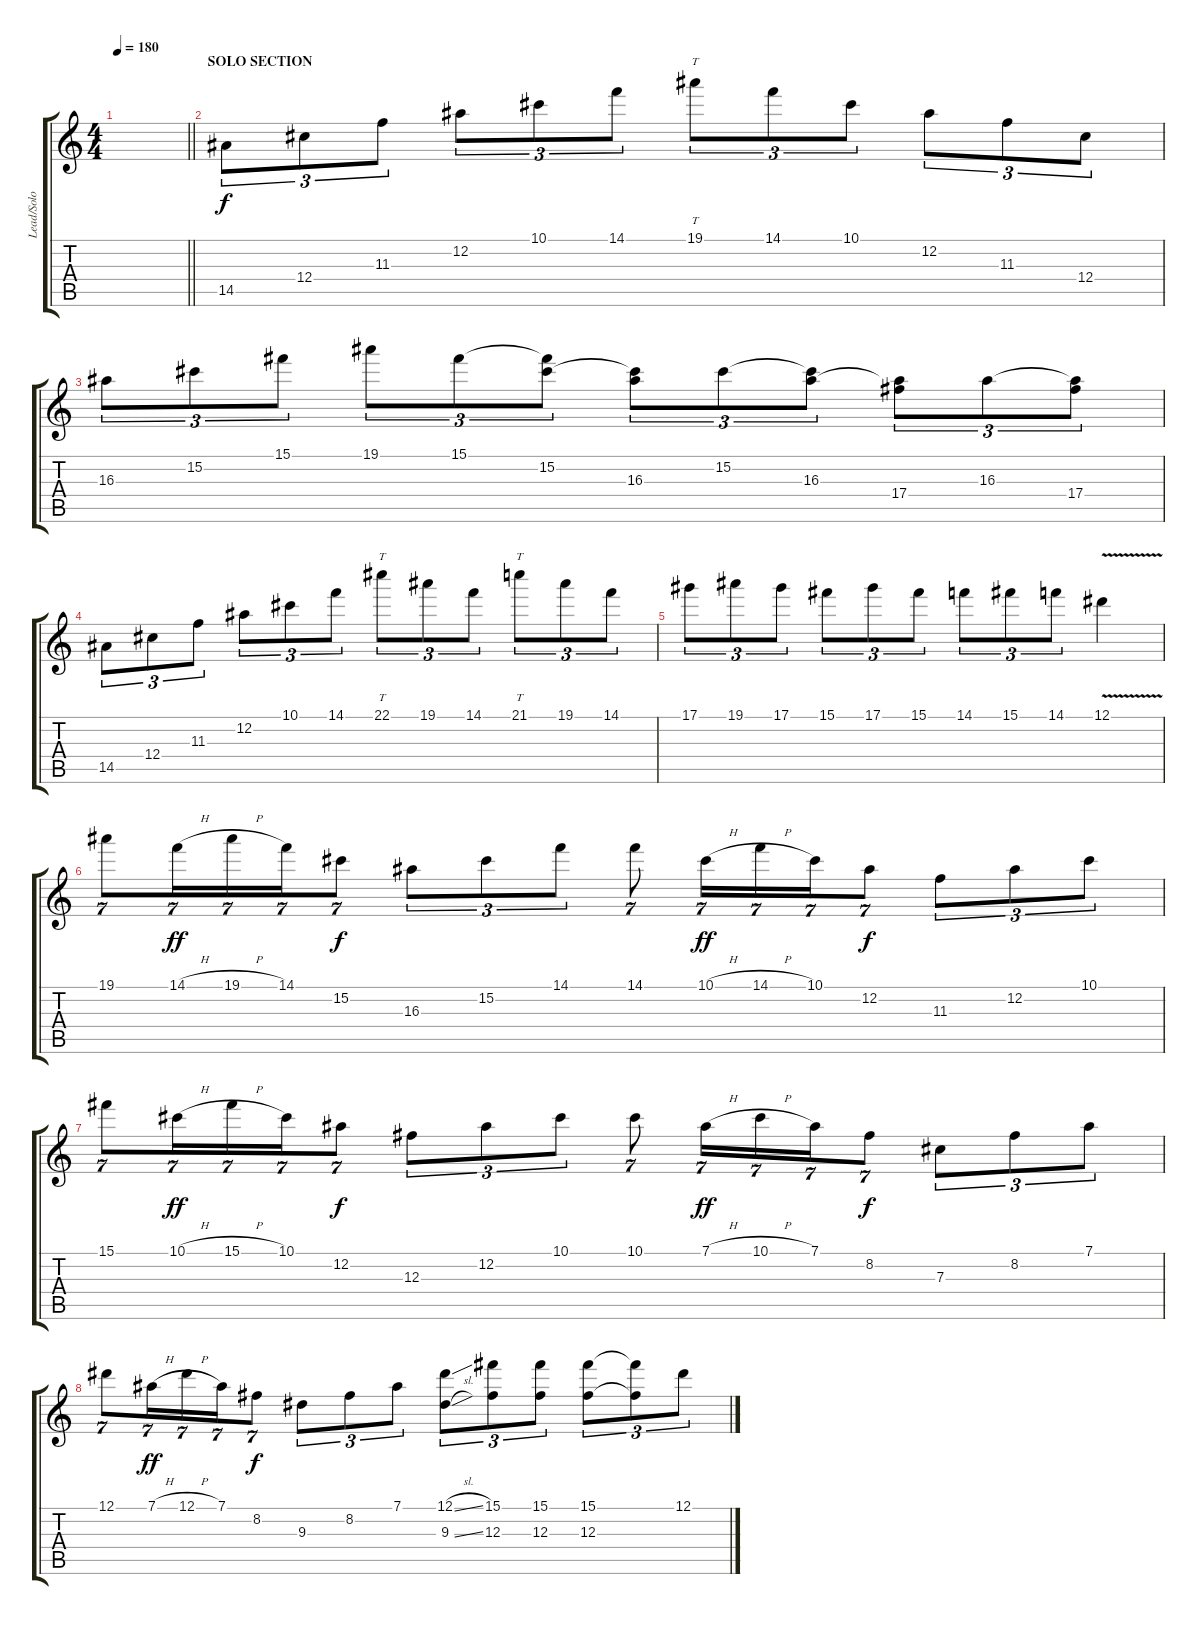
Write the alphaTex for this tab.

\track ("Lead/Solo - Ronny Dorian" "Lead/Solo ") {instrument overdrivenguitar}
\staff {score tabs}
\tuning (Eb4 Bb3 Gb3 Db3 Ab2 Eb2) {hide}
\ts (4 4)
\tempo 180
\clef g2
\barLineRight lightlight
\ks c
|
\section ("" "SOLO SECTION")
14.5.8{tu (3 2)} 12.4.8{tu (3 2)} 11.3.8{tu (3 2)} 12.2.8{tu (3 2)} 10.1.8{tu (3 2)} 14.1.8{tu (3 2)} 19.1.8{tt tu (3 2)} 14.1.8{tu (3 2)} 10.1.8{tu (3 2)} 12.2.8{tu (3 2)} 11.3.8{tu (3 2)} 12.4.8{tu (3 2)} |
16.3.8{tu (3 2)} 15.2.8{tu (3 2)} 15.1.8{tu (3 2)} 19.1.8{tu (3 2)} 15.1.8{tu (3 2)} (15.1{t} 15.2).8{tu (3 2)} (15.2{t} 16.3).8{tu (3 2)} 15.2.8{tu (3 2)} (15.2{t} 16.3).8{tu (3 2)} (16.3{t} 17.4).8{tu (3 2)} 16.3.8{tu (3 2)} (16.3{t} 17.4).8{tu (3 2)} |
14.5.8{tu (3 2)} 12.4.8{tu (3 2)} 11.3.8{tu (3 2)} 12.2.8{tu (3 2)} 10.1.8{tu (3 2)} 14.1.8{tu (3 2)} 22.1.8{tt tu (3 2)} 19.1.8{tu (3 2)} 14.1.8{tu (3 2)} 21.1.8{tt tu (3 2)} 19.1.8{tu (3 2)} 14.1.8{tu (3 2)} |
17.1.8{tu (3 2)} 19.1.8{tu (3 2)} 17.1.8{tu (3 2)} 15.1.8{tu (3 2)} 17.1.8{tu (3 2)} 15.1.8{tu (3 2)} 14.1.8{tu (3 2)} 15.1.8{tu (3 2)} 14.1.8{tu (3 2)} 12.1{v}.4 |
19.1.8{tu (7 4)} 14.1{h}.16{tu (7 4) dy ff} 19.1{h}.16{tu (7 4)} 14.1.16{tu (7 4)} 15.2.8{tu (7 4) dy f} 16.3.8{tu (3 2)} 15.2.8{tu (3 2)} 14.1.8{tu (3 2)} 14.1.8{tu (7 4)} 10.1{h}.16{tu (7 4) dy ff} 14.1{h}.16{tu (7 4)} 10.1.16{tu (7 4)} 12.2.8{tu (7 4) dy f} 11.3.8{tu (3 2)} 12.2.8{tu (3 2)} 10.1.8{tu (3 2)} |
15.1.8{tu (7 4)} 10.1{h}.16{tu (7 4) dy ff} 15.1{h}.16{tu (7 4)} 10.1.16{tu (7 4)} 12.2.8{tu (7 4) dy f} 12.3.8{tu (3 2)} 12.2.8{tu (3 2)} 10.1.8{tu (3 2)} 10.1.8{tu (7 4)} 7.1{h}.16{tu (7 4) dy ff} 10.1{h}.16{tu (7 4)} 7.1.16{tu (7 4)} 8.2.8{tu (7 4) dy f} 7.3.8{tu (3 2)} 8.2.8{tu (3 2)} 7.1.8{tu (3 2)} |
12.1.8{tu (7 4)} 7.1{h}.16{tu (7 4) dy ff} 12.1{h}.16{tu (7 4)} 7.1.16{tu (7 4)} 8.2.8{tu (7 4) dy f} 9.3.8{tu (3 2)} 8.2.8{tu (3 2)} 7.1.8{tu (3 2)} (12.1{sl} 9.3{sl}).8{tu (3 2)} (15.1 12.3).8{tu (3 2)} (15.1 12.3).8{tu (3 2)} (15.1 12.3).8{tu (3 2)} (15.1{t} 12.3{t}).8{tu (3 2)} 12.1.8{tu (3 2)}
